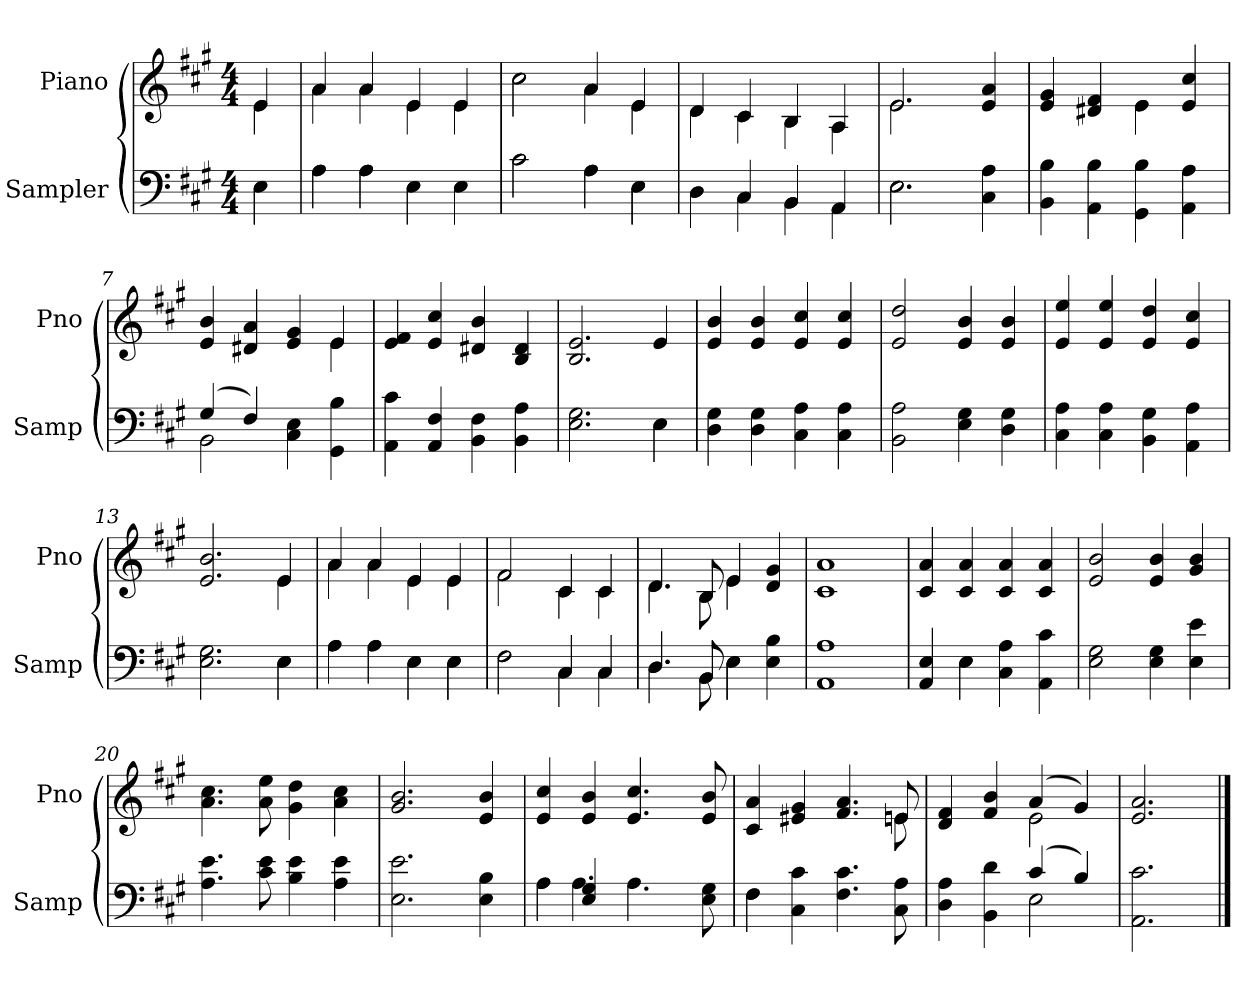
**kern	**kern
*part2	*part1
*staff2	*staff1
*I"Sampler	*I"Piano
*I'Samp	*I'Pno
*clefF4	*clefG2
*k[f#c#g#]	*k[f#c#g#]
*A:	*A:
*M4/4	*M4/4
=1	=1
*^	*^
4E\	4E	4e/	4e
=2	=2	=2	=2
4A\	4A	4a/	4a
4A\	4A	4a/	4a
4E\	4E	4e/	4e
4E\	4E	4e/	4e
=3	=3	=3	=3
2c#\	2c#	2cc#\	2cc#
4A\	4A	4a/	4a
4E\	4E	4e/	4e
=4	=4	=4	=4
4D\	4D	4d/	4d
4C#/	4C#	4c#/	4c#
4BB/	4BB	4B/	4B
4AA/	4AA	4A/	4A
=5	=5	=5	=5
2.E\	2.E	2.e/	2.e
4C# 4A	4ryy	4e 4a	4ryy
*v	*v	*	*
=6	=6	=6
4BB 4B	4e 4g#	2ryy
4AA 4B	4d#X 4f#	.
4GG# 4B	4e\	4e
4AA 4A	4e 4cc#	4ryy
=7	=7	=7
*^	*	*
(4G#/	2BB	4e 4b	2.ryy
4F#/)	.	4d#X 4a	.
4C# 4E	2ryy	4e 4g#	.
4GG# 4B	.	4e/	4e
*v	*v	*	*
*	*v	*v
=8	=8
4AA 4c#	4e 4f#
4AA 4F#	4e 4cc#
4BB 4F#	4d#X 4b
4BB 4A	4B 4d#
=9	=9
*^	*
2.E 2.G#	2.ryy	2.B 2.e
4E\	4E	4e
*v	*v	*
=10	=10
4D 4G#	4e 4b
4D 4G#	4e 4b
4C# 4A	4e 4cc#
4C# 4A	4e 4cc#
=11	=11
2BB 2A	2e 2dd
4E 4G#	4e 4b
4D 4G#	4e 4b
=12	=12
4C# 4A	4e 4ee
4C# 4A	4e 4ee
4BB 4G#	4e 4dd
4AA 4A	4e 4cc#
=13	=13
*^	*^
2.E 2.G#	2.ryy	2.e 2.b	2.ryy
4E\	4E	4e/	4e
=14	=14	=14	=14
4A\	4A	4a/	4a
4A\	4A	4a/	4a
4E\	4E	4e/	4e
4E\	4E	4e/	4e
=15	=15	=15	=15
2F#\	2F#	2f#/	2f#
4C#/	4C#	4c#/	4c#
4C#/	4C#	4c#/	4c#
=16	=16	=16	=16
4.D/	4.D	4.d/	4.d
8BB/	8BB	8B/	8B
4E\	4E	4e/	4e
4E 4B	4ryy	4d 4g#	4ryy
*v	*v	*	*
*	*v	*v
=17	=17
1AA 1A	1c# 1a
=18	=18
*^	*
4AA 4E	4ryy	4c# 4a
4E\	4E	4c# 4a
4C# 4A	2ryy	4c# 4a
4AA 4c#	.	4c# 4a
*v	*v	*
=19	=19
2E 2G#	2e 2b
4E 4G#	4e 4b
4E 4e	4g# 4b
=20	=20
4.A 4.e	4.a 4.cc#
8c# 8e	8a 8ee
4B 4e	4g# 4dd
4A 4e	4a 4cc#
=21	=21
2.E 2.e	2.g# 2.b
4E 4B	4e 4b
=22	=22
*^	*
4A\	4A	4e 4cc#
4E 4G#	4.A	4e 4b
4.A\	.	4.e 4.cc#
.	4.ryy	.
8E 8G#	.	8e 8b
=23	=23	=23
*	*	*^
4F#\	4F#	4c# 4a	2..ryy
4C# 4c#	2.ryy	4e#X 4g#	.
4.F# 4.c#	.	4.f# 4.a	.
8C# 8A	.	8en/	8en
=24	=24	=24	=24
4D 4A	2ryy	4d 4f#	2ryy
4BB 4d	.	4f# 4b	.
(4c#/	2E	(4a/	2e
4B/)	.	4g#)	.
*v	*v	*	*
*	*v	*v
=25	=25
2.AA 2.c#	2.e 2.a
==	==
*-	*-
